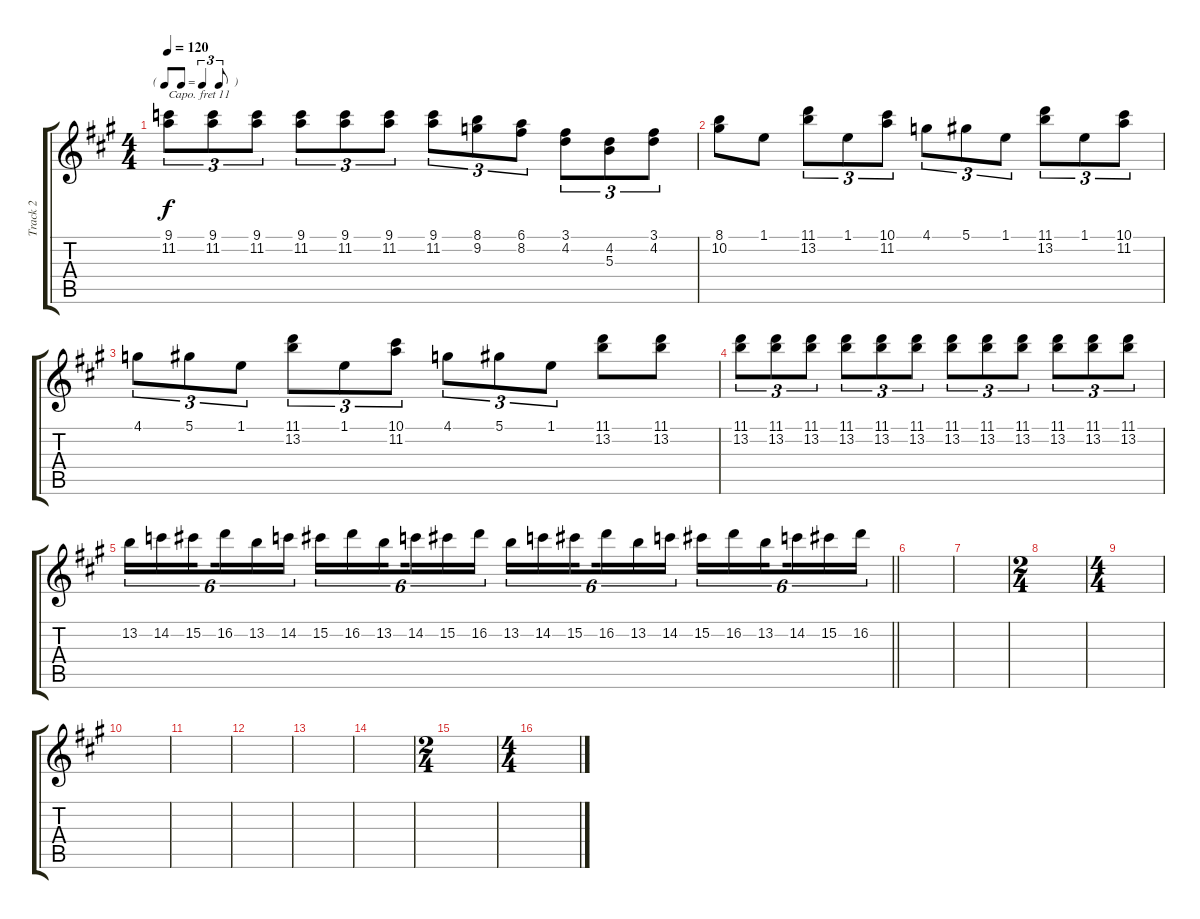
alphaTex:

\track ("Track 2" "Track 2") {instrument electricpiano1}
\staff {score tabs}
\capo 11
\tuning (E4 B3 G3 D3 A2 E2) {hide}
\ts (4 4)
\tf triplet8th
\tempo 120
\clef g2
\ks a
(9.1 11.2).8{tu (3 2) dy f} (9.1 11.2).8{tu (3 2)} (9.1 11.2).8{tu (3 2)} (9.1 11.2).8{tu (3 2)} (9.1 11.2).8{tu (3 2)} (9.1 11.2).8{tu (3 2)} (9.1 11.2).8{tu (3 2)} (8.1 9.2).8{tu (3 2)} (6.1 8.2).8{tu (3 2)} (3.1 4.2).8{tu (3 2)} (4.2 5.3).8{tu (3 2)} (3.1 4.2).8{tu (3 2)} |
(8.1 10.2).8 1.1.8 (11.1 13.2).8{tu (3 2)} 1.1.8{tu (3 2)} (10.1 11.2).8{tu (3 2)} 4.1.8{tu (3 2)} 5.1.8{tu (3 2)} 1.1.8{tu (3 2)} (11.1 13.2).8{tu (3 2)} 1.1.8{tu (3 2)} (10.1 11.2).8{tu (3 2)} |
4.1.8{tu (3 2)} 5.1.8{tu (3 2)} 1.1.8{tu (3 2)} (11.1 13.2).8{tu (3 2)} 1.1.8{tu (3 2)} (10.1 11.2).8{tu (3 2)} 4.1.8{tu (3 2)} 5.1.8{tu (3 2)} 1.1.8{tu (3 2)} (11.1 13.2).8 (11.1 13.2).8 |
(11.1 13.2).8{tu (3 2)} (11.1 13.2).8{tu (3 2)} (11.1 13.2).8{tu (3 2)} (11.1 13.2).8{tu (3 2)} (11.1 13.2).8{tu (3 2)} (11.1 13.2).8{tu (3 2)} (11.1 13.2).8{tu (3 2)} (11.1 13.2).8{tu (3 2)} (11.1 13.2).8{tu (3 2)} (11.1 13.2).8{tu (3 2)} (11.1 13.2).8{tu (3 2)} (11.1 13.2).8{tu (3 2)} |
\barLineRight lightlight
13.2.16{tu (6 4)} 14.2.16{tu (6 4)} 15.2.16{tu (6 4) beam splitsecondary} 16.2.16{tu (6 4)} 13.2.16{tu (6 4)} 14.2.16{tu (6 4)} 15.2.16{tu (6 4)} 16.2.16{tu (6 4)} 13.2.16{tu (6 4) beam splitsecondary} 14.2.16{tu (6 4)} 15.2.16{tu (6 4)} 16.2.16{tu (6 4)} 13.2.16{tu (6 4)} 14.2.16{tu (6 4)} 15.2.16{tu (6 4) beam splitsecondary} 16.2.16{tu (6 4)} 13.2.16{tu (6 4)} 14.2.16{tu (6 4)} 15.2.16{tu (6 4)} 16.2.16{tu (6 4)} 13.2.16{tu (6 4) beam splitsecondary} 14.2.16{tu (6 4)} 15.2.16{tu (6 4)} 16.2.16{tu (6 4)} |
|
|
\ts (2 4)
|
\ts (4 4)
|
|
|
|
|
|
\ts (2 4)
|
\ts (4 4)
